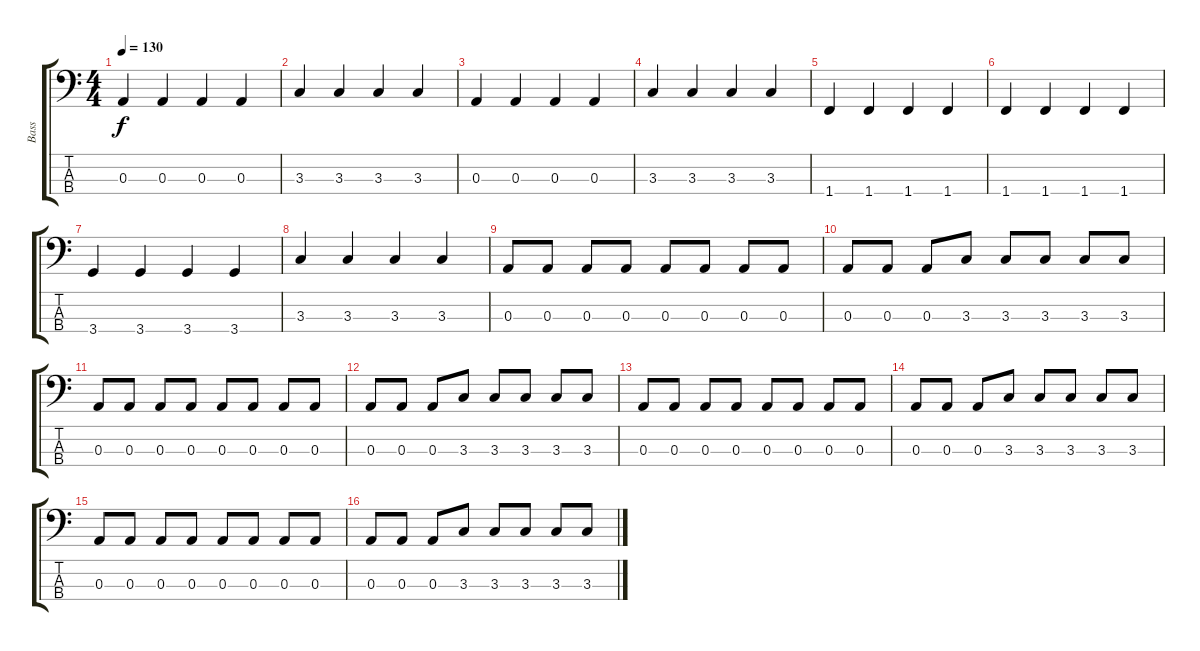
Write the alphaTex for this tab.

\track ("Bass" "Bass") {instrument electricbasspick}
\staff {score tabs}
\tuning (G2 D2 A1 E1) {hide}
\ts (4 4)
\tempo 130
\clef f4
\ks c
0.3.4{dy f} 0.3.4 0.3.4 0.3.4 |
3.3.4 3.3.4 3.3.4 3.3.4 |
0.3.4 0.3.4 0.3.4 0.3.4 |
3.3.4 3.3.4 3.3.4 3.3.4 |
1.4.4 1.4.4 1.4.4 1.4.4 |
1.4.4 1.4.4 1.4.4 1.4.4 |
3.4.4 3.4.4 3.4.4 3.4.4 |
3.3.4 3.3.4 3.3.4 3.3.4 |
0.3.8 0.3.8 0.3.8 0.3.8 0.3.8 0.3.8 0.3.8 0.3.8 |
0.3.8 0.3.8 0.3.8 3.3.8 3.3.8 3.3.8 3.3.8 3.3.8 |
0.3.8 0.3.8 0.3.8 0.3.8 0.3.8 0.3.8 0.3.8 0.3.8 |
0.3.8 0.3.8 0.3.8 3.3.8 3.3.8 3.3.8 3.3.8 3.3.8 |
0.3.8 0.3.8 0.3.8 0.3.8 0.3.8 0.3.8 0.3.8 0.3.8 |
0.3.8 0.3.8 0.3.8 3.3.8 3.3.8 3.3.8 3.3.8 3.3.8 |
0.3.8 0.3.8 0.3.8 0.3.8 0.3.8 0.3.8 0.3.8 0.3.8 |
0.3.8 0.3.8 0.3.8 3.3.8 3.3.8 3.3.8 3.3.8 3.3.8
